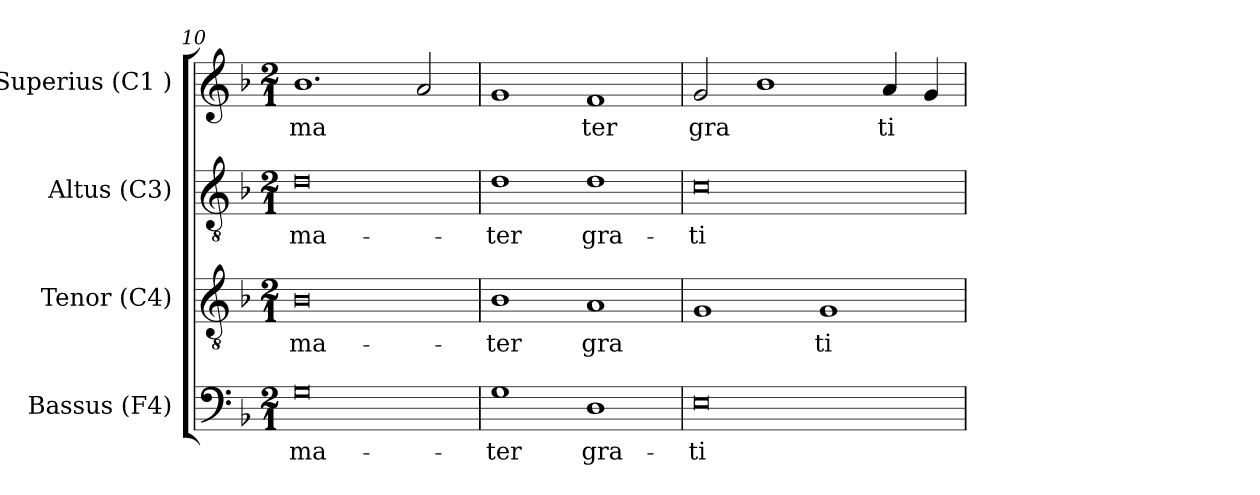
**kern	**text	**kern	**text	**kern	**text	**kern	**text
*part4	*part4	*part3	*part3	*part2	*part2	*part1	*part1
*staff4	*staff4	*staff3	*staff3	*staff2	*staff2	*staff1	*staff1
*I"Bassus (F4)	*	*I"Tenor (C4)	*	*I"Altus (C3)	*	*I"Superius (C1 )	*
*I'B.	*	*I'T.	*	*I'A.	*	*I'S.	*
*clefF4	*	*clefGv2	*	*clefGv2	*	*clefG2	*
*k[b-]	*	*k[b-]	*	*k[b-]	*	*k[b-]	*
*F:	*	*F:	*	*F:	*	*F:	*
*M2/1	*	*M2/1	*	*M2/1	*	*M2/1	*
=10	=10	=10	=10	=10	=10	=10	=10
!	!LO:LY:b:cj	!	!LO:LY:b:cj	!	!LO:LY:b:cj	!	!LO:LY:b:cj
0G	ma-	0B-	ma-	0d	ma-	1.b-	ma-
!	!	!	!	!	!	!	!LO:LY:b:cj
.	.	.	.	.	.	2a/	--
=11	=11	=11	=11	=11	=11	=11	=11
!	!LO:LY:b:cj	!	!LO:LY:b:cj	!	!LO:LY:b:cj	!	!LO:LY:b:cj
1G	-ter	1B-	-ter	1d	-ter	1g	--
!	!LO:LY:b:cj	!	!LO:LY:b:cj	!	!LO:LY:b:cj	!	!LO:LY:b:cj
1D	gra-	1A	gra-	1d	gra-	1f	-ter
=12	=12	=12	=12	=12	=12	=12	=12
!	!LO:LY:b:cj	!	!LO:LY:b:cj	!	!LO:LY:b:cj	!	!LO:LY:b:cj
0E	-ti-	1G	--	0c	-ti-	2g/	gra-
!	!	!	!	!	!	!	!LO:LY:b:cj
.	.	.	.	.	.	1b-	--
!	!	!	!LO:LY:b:cj	!	!	!	!
.	.	1G	-ti-	.	.	.	.
!	!	!	!	!	!	!	!LO:LY:b:cj
.	.	.	.	.	.	4a/	-ti-
!	!	!	!	!	!	!	!LO:LY:b:cj
.	.	.	.	.	.	4g/	--
=	=	=	=	=	=	=	=
*-	*-	*-	*-	*-	*-	*-	*-
